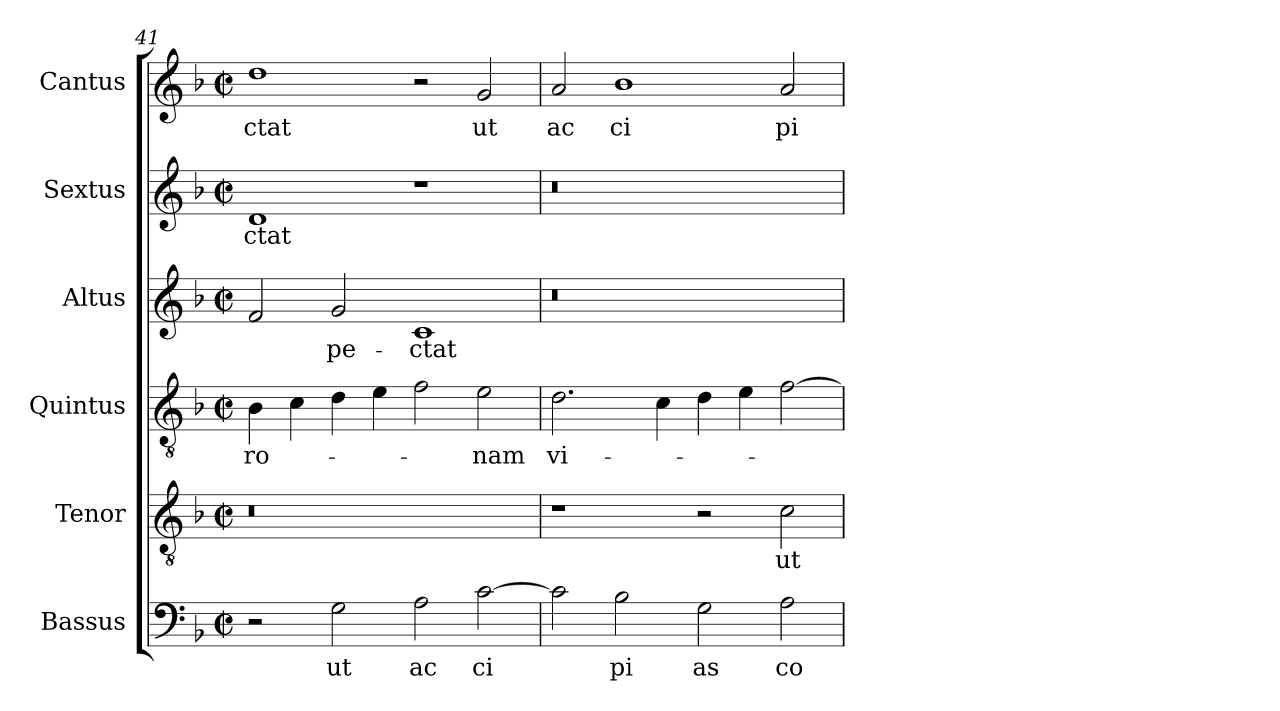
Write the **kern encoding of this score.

**kern	**text	**kern	**text	**kern	**text	**kern	**text	**kern	**text	**kern	**text
*part6	*part6	*part5	*part5	*part4	*part4	*part3	*part3	*part2	*part2	*part1	*part1
*staff6	*staff6	*staff5	*staff5	*staff4	*staff4	*staff3	*staff3	*staff2	*staff2	*staff1	*staff1
*I"Bassus	*	*I"Tenor	*	*I"Quintus	*	*I"Altus	*	*I"Sextus	*	*I"Cantus	*
!!LO:PB:g=z
*clefF4	*	*clefGv2	*	*clefGv2	*	*clefG2	*	*clefG2	*	*clefG2	*
*k[b-]	*	*k[b-]	*	*k[b-]	*	*k[b-]	*	*k[b-]	*	*k[b-]	*
*F:	*	*F:	*	*F:	*	*F:	*	*F:	*	*F:	*
*M2/2	*	*M2/2	*	*M2/2	*	*M2/2	*	*M2/2	*	*M2/2	*
*met(c|)	*	*met(c|)	*	*met(c|)	*	*met(c|)	*	*met(c|)	*	*met(c|)	*
=41	=41	=41	=41	=41	=41	=41	=41	=41	=41	=41	=41
!	!	!	!	!	!LO:LY:b:cj	!	!	!	!LO:LY:b:cj	!	!LO:LY:b:cj
2r	.	0r	.	4B-\	ro-	2f/	.	1d	ctat	1dd	-ctat
.	.	.	.	4c\	.	.	.	.	.	.	.
!	!LO:LY:b:cj	!	!	!	!	!	!LO:LY:b:cj	!	!	!	!
2G\	ut	.	.	4d\	.	2g/	pe-	.	.	.	.
.	.	.	.	4e\	.	.	.	.	.	.	.
!	!LO:LY:b:cj	!	!	!	!	!	!LO:LY:b:cj	!	!	!	!
2A\	ac	.	.	2f\	.	1c	-ctat	1r	.	2r	.
!	!LO:LY:b:cj	!	!	!	!LO:LY:b:cj	!	!	!	!	!	!LO:LY:b:cj
[>2c\	ci	.	.	2e\	-nam	.	.	.	.	2g/	ut
=42	=42	=42	=42	=42	=42	=42	=42	=42	=42	=42	=42
!	!	!	!	!	!LO:LY:b:cj	!	!	!	!	!	!LO:LY:b:cj
2c\]	.	1r	.	2.d\	vi-	0r	.	0r	.	2a/	ac
!	!LO:LY:b:cj	!	!	!	!	!	!	!	!	!	!LO:LY:b:cj
2B-\	pi	.	.	.	.	.	.	.	.	1b-	ci
.	.	.	.	4c\	.	.	.	.	.	.	.
!	!LO:LY:b:cj	!	!	!	!	!	!	!	!	!	!
2G\	as	2r	.	4d\	.	.	.	.	.	.	.
.	.	.	.	4e\	.	.	.	.	.	.	.
!	!LO:LY:b:cj	!	!LO:LY:b:cj	!	!	!	!	!	!	!	!LO:LY:b:cj
2A\	co	2c\	ut	[>2f\	.	.	.	.	.	2a/	pi
=	=	=	=	=	=	=	=	=	=	=	=
*-	*-	*-	*-	*-	*-	*-	*-	*-	*-	*-	*-
